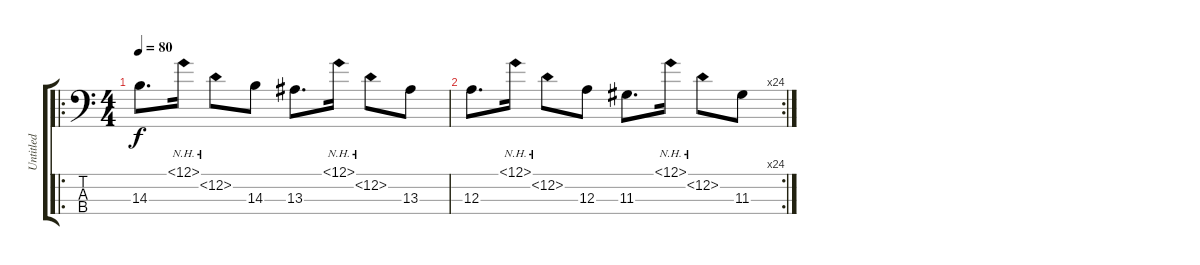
\track ("Untitled" "Untitled") {instrument electricbassfinger}
\staff {score tabs}
\tuning (G2 D2 A1 E1) {hide}
\ro
\ts (4 4)
\tempo 80
\clef f4
\ks c
14.3.8{d dy f instrument electricbassfinger} 12.1{nh}.16 12.2{nh}.8 14.3.8 13.3.8{d} 12.1{nh}.16 12.2{nh}.8 13.3.8 |
\rc 24
12.3.8{d} 12.1{nh}.16 12.2{nh}.8 12.3.8 11.3.8{d} 12.1{nh}.16 12.2{nh}.8 11.3.8
